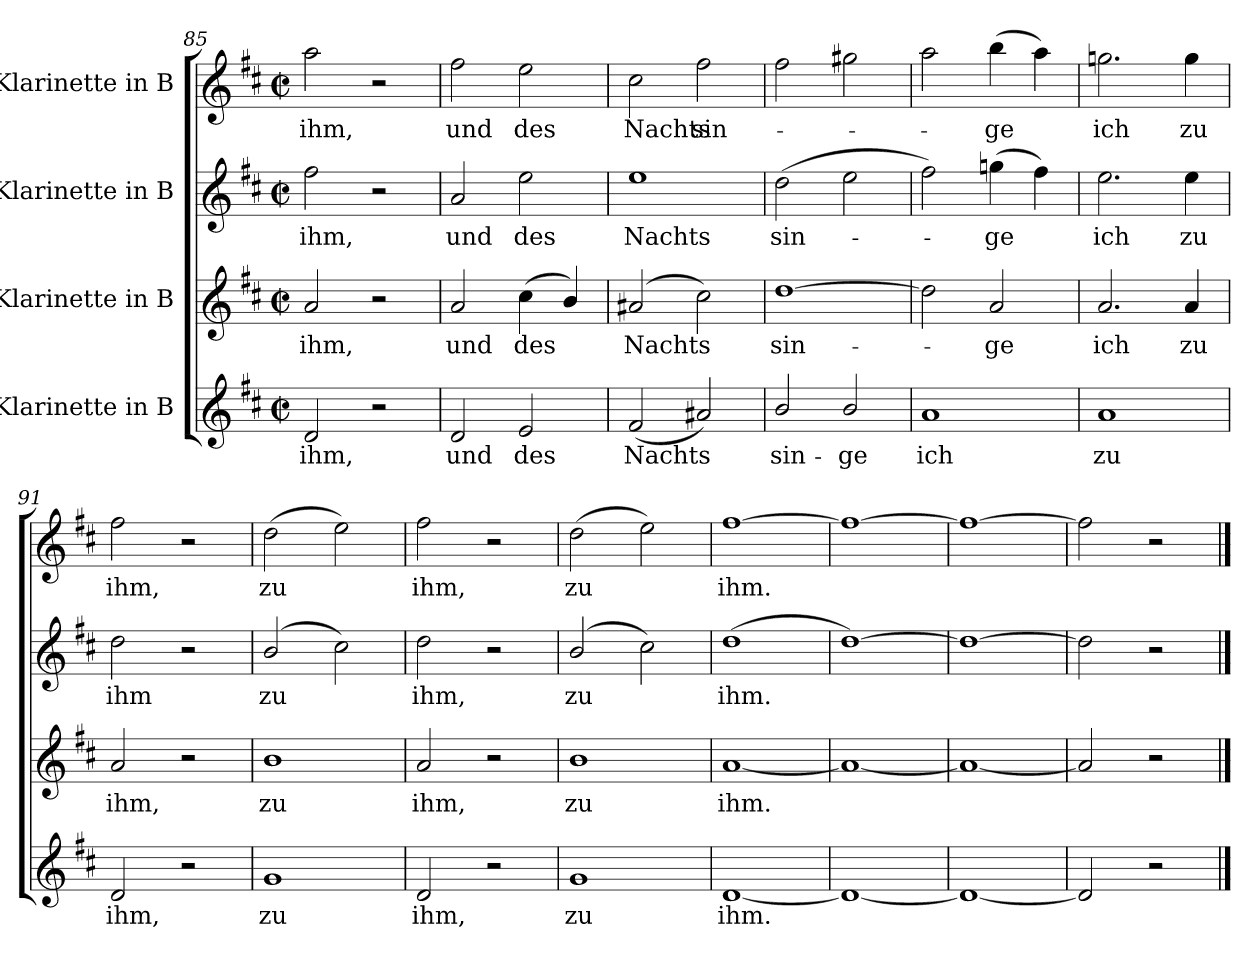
**kern	**text	**kern	**text	**kern	**text	**kern	**text
*part4	*part4	*part3	*part3	*part2	*part2	*part1	*part1
*staff4	*staff4	*staff3	*staff3	*staff2	*staff2	*staff1	*staff1
*I"Klarinette in B	*	*I"Klarinette in B	*	*I"Klarinette in B	*	*I"Klarinette in B	*
*clefG2	*	*clefG2	*	*clefG2	*	*clefG2	*
*ITrd1c2	*	*ITrd1c2	*	*ITrd1c2	*	*ITrd1c2	*
*k[]	*	*k[]	*	*k[]	*	*k[]	*
*M2/2	*	*M2/2	*	*M2/2	*	*M2/2	*
*met(c|)	*	*met(c|)	*	*met(c|)	*	*met(c|)	*
=85	=85	=85	=85	=85	=85	=85	=85
!	!LO:LY:b	!	!LO:LY:b	!	!LO:LY:b	!	!LO:LY:b
2c/	ihm,	2g/	ihm,	2ee\	ihm,	2gg\	ihm,
2r	.	2r	.	2r	.	2r	.
!!LO:LB:g=z
=86	=86	=86	=86	=86	=86	=86	=86
!	!LO:LY:b	!	!LO:LY:b	!	!LO:LY:b	!	!LO:LY:b
2c/	und	2g/	und	2g/	und	2ee\	und
!	!LO:LY:b	!	!LO:LY:b	!	!LO:LY:b	!	!LO:LY:b
2d/	des	(>4b\	des	2dd\	des	2dd\	des
.	.	4a/)	.	.	.	.	.
=87	=87	=87	=87	=87	=87	=87	=87
!	!LO:LY:b	!	!LO:LY:b	!	!LO:LY:b	!	!LO:LY:b
(<2e/	Nachts	(>2g#X/	Nachts	1dd	Nachts	2b\	Nachts
!	!	!	!	!	!	!	!LO:LY:b
2g#X/)	.	2b\)	.	.	.	2ee\	sin-
=88	=88	=88	=88	=88	=88	=88	=88
!	!LO:LY:b	!	!LO:LY:b	!	!LO:LY:b	!	!
2a/	sin-	[1cc	sin-	(>2cc\	sin-	2ee\	.
!	!LO:LY:b	!	!	!	!	!	!
2a/	-ge	.	.	2dd\	.	2ff#X\	.
=89	=89	=89	=89	=89	=89	=89	=89
!	!LO:LY:b	!	!	!	!	!	!
1g	ich	2cc\]	.	2ee\)	.	2gg\	.
!	!	!	!LO:LY:b	!	!LO:LY:b	!	!LO:LY:b
.	.	2g/	-ge	(>4ffn\	-ge	(>4aa\	ge
.	.	.	.	4ee\)	.	4gg\)	.
=90	=90	=90	=90	=90	=90	=90	=90
!	!LO:LY:b	!	!LO:LY:b	!	!LO:LY:b	!	!LO:LY:b
1g	zu	2.g/	ich	2.dd\	ich	2.ffn\	ich
!	!	!	!LO:LY:b	!	!LO:LY:b	!	!LO:LY:b
.	.	4g/	zu	4dd\	zu	4ff\	zu
=91	=91	=91	=91	=91	=91	=91	=91
!	!LO:LY:b	!	!LO:LY:b	!	!LO:LY:b	!	!LO:LY:b
2c/	ihm,	2g/	ihm,	2cc\	ihm	2ee\	ihm,
2r	.	2r	.	2r	.	2r	.
=92	=92	=92	=92	=92	=92	=92	=92
!	!LO:LY:b	!	!LO:LY:b	!	!LO:LY:b	!	!LO:LY:b
1f	zu	1a	zu	(>2a/	zu	(>2cc\	zu
.	.	.	.	2b\)	.	2dd\)	.
=93	=93	=93	=93	=93	=93	=93	=93
!	!LO:LY:b	!	!LO:LY:b	!	!LO:LY:b	!	!LO:LY:b
2c/	ihm,	2g/	ihm,	2cc\	ihm,	2ee\	ihm,
2r	.	2r	.	2r	.	2r	.
=94	=94	=94	=94	=94	=94	=94	=94
!	!LO:LY:b	!	!LO:LY:b	!	!LO:LY:b	!	!LO:LY:b
1f	zu	1a	zu	(>2a/	zu	(>2cc\	zu
.	.	.	.	2b\)	.	2dd\)	.
=95	=95	=95	=95	=95	=95	=95	=95
!	!LO:LY:b	!	!LO:LY:b	!	!LO:LY:b	!	!LO:LY:b
[1c	ihm.	[1g	ihm.	(>1cc	ihm.	[1ee	ihm.
=96	=96	=96	=96	=96	=96	=96	=96
1c_	.	1g_	.	[1cc)	.	1ee_	.
!!LO:PB:g=z
=97	=97	=97	=97	=97	=97	=97	=97
1c_	.	1g_	.	1cc_	.	1ee_	.
=98	=98	=98	=98	=98	=98	=98	=98
2c/]	.	2g/]	.	2cc\]	.	2ee\]	.
2r	.	2r	.	2r	.	2r	.
==	==	==	==	==	==	==	==
*-	*-	*-	*-	*-	*-	*-	*-
